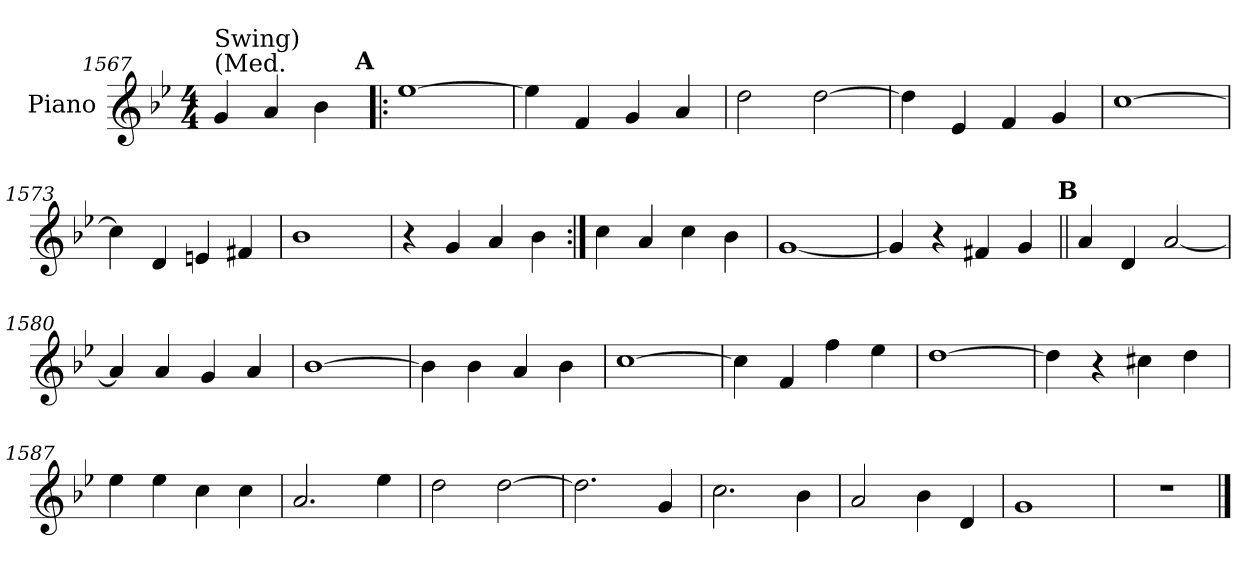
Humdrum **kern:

**kern
*part1
*staff1
*I"Piano
*I'Pno.
!!LO:PB:g=z
*clefG2
*k[b-e-]
*M4/4
=1567
!LO:TX:a:t=(Med.
!LO:TX:t=Swing)
4g/
4a/
4b-\
!!LO:REH:place=s1:a:enc=none:fs=14:t=A
=1568!|:
[1ee-
=1569
4ee-\]
4f/
4g/
4a/
=1570
2dd\
[2dd\
=1571
4dd\]
4e-/
4f/
4g/
!!LO:LB:g=z
=1572
[1cc
=1573
4cc\]
4d/
4en/
4f#X/
=1574
1b-
=1575
4r
4g/
4a/
4b-\
!!LO:LB:g=z
=1576:|!
4cc\
4a/
4cc\
4b-\
=1577
[1g
=1578
4g/]
4r
4f#X/
4g/
!!LO:LB:g=z
!!LO:REH:place=s1:a:enc=none:fs=14:t=B
=1579||
4a/
4d/
[2a/
=1580
4a/]
4a/
4g/
4a/
=1581
[1b-
=1582
4b-\]
4b-\
4a/
4b-\
!!LO:LB:g=z
=1583
[1cc
=1584
4cc\]
4f/
4ff\
4ee-\
=1585
[1dd
=1586
4dd\]
4r
4cc#X\
4dd\
!!LO:LB:g=z
=1587
4ee-\
4ee-\
4cc\
4cc\
=1588
2.a/
4ee-\
=1589
2dd\
[2dd\
=1590
2.dd\]
4g/
!!LO:LB:g=z
=1591
2.cc\
4b-\
=1592
2a/
4b-\
4d/
=1593
1g
=1594
1r
==
*-
